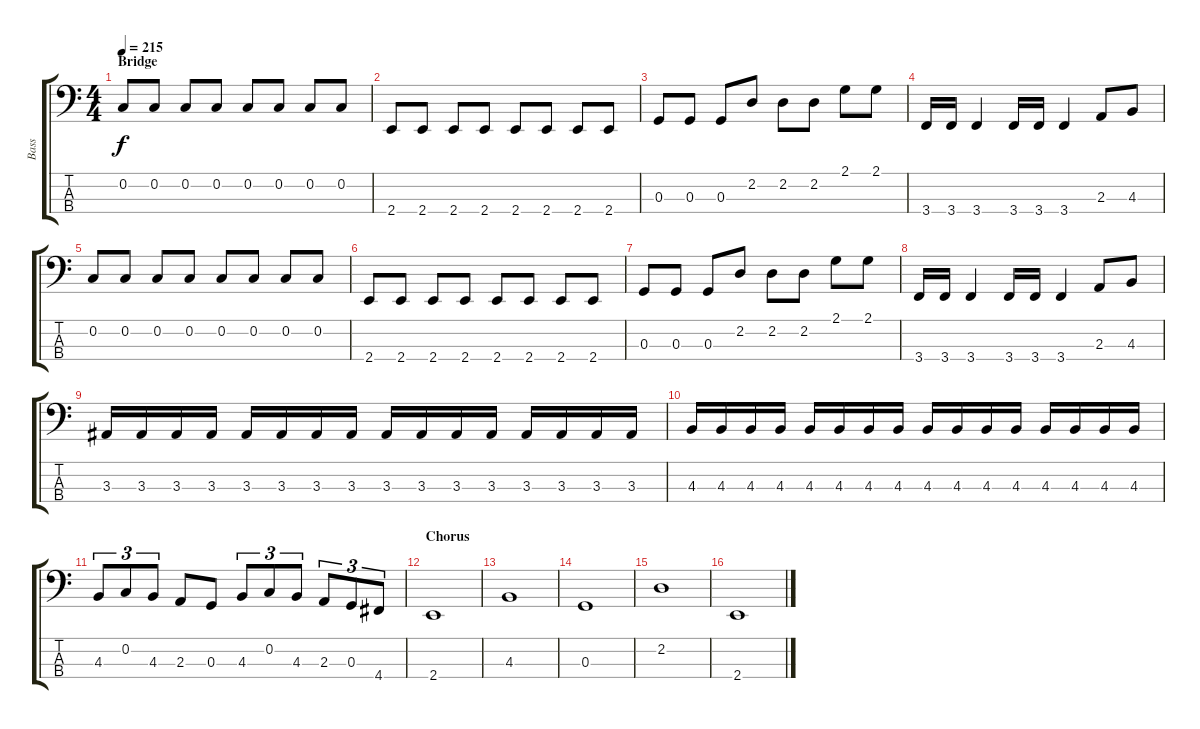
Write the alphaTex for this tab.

\track ("Bass" "Bass") {instrument electricbassfinger}
\staff {score tabs}
\tuning (F2 C2 G1 D1) {hide}
\ts (4 4)
\section ("" "Bridge")
\tempo 215
\clef f4
\ks c
0.2.8{dy f} 0.2.8 0.2.8 0.2.8 0.2.8 0.2.8 0.2.8 0.2.8 |
2.4.8 2.4.8 2.4.8 2.4.8 2.4.8 2.4.8 2.4.8 2.4.8 |
0.3.8 0.3.8 0.3.8 2.2.8 2.2.8 2.2.8 2.1.8 2.1.8 |
3.4.16 3.4.16 3.4.4 3.4.16 3.4.16 3.4.4 2.3.8 4.3.8 |
0.2.8 0.2.8 0.2.8 0.2.8 0.2.8 0.2.8 0.2.8 0.2.8 |
2.4.8 2.4.8 2.4.8 2.4.8 2.4.8 2.4.8 2.4.8 2.4.8 |
0.3.8 0.3.8 0.3.8 2.2.8 2.2.8 2.2.8 2.1.8 2.1.8 |
3.4.16 3.4.16 3.4.4 3.4.16 3.4.16 3.4.4 2.3.8 4.3.8 |
3.3.16 3.3.16 3.3.16 3.3.16 3.3.16 3.3.16 3.3.16 3.3.16 3.3.16 3.3.16 3.3.16 3.3.16 3.3.16 3.3.16 3.3.16 3.3.16 |
4.3.16 4.3.16 4.3.16 4.3.16 4.3.16 4.3.16 4.3.16 4.3.16 4.3.16 4.3.16 4.3.16 4.3.16 4.3.16 4.3.16 4.3.16 4.3.16 |
4.3.8{tu (3 2)} 0.2.8{tu (3 2)} 4.3.8{tu (3 2)} 2.3.8 0.3.8 4.3.8{tu (3 2)} 0.2.8{tu (3 2)} 4.3.8{tu (3 2)} 2.3.8{tu (3 2)} 0.3.8{tu (3 2)} 4.4.8{tu (3 2)} |
\section ("" "Chorus")
2.4.1 |
4.3.1 |
0.3.1 |
2.2.1 |
2.4.1
